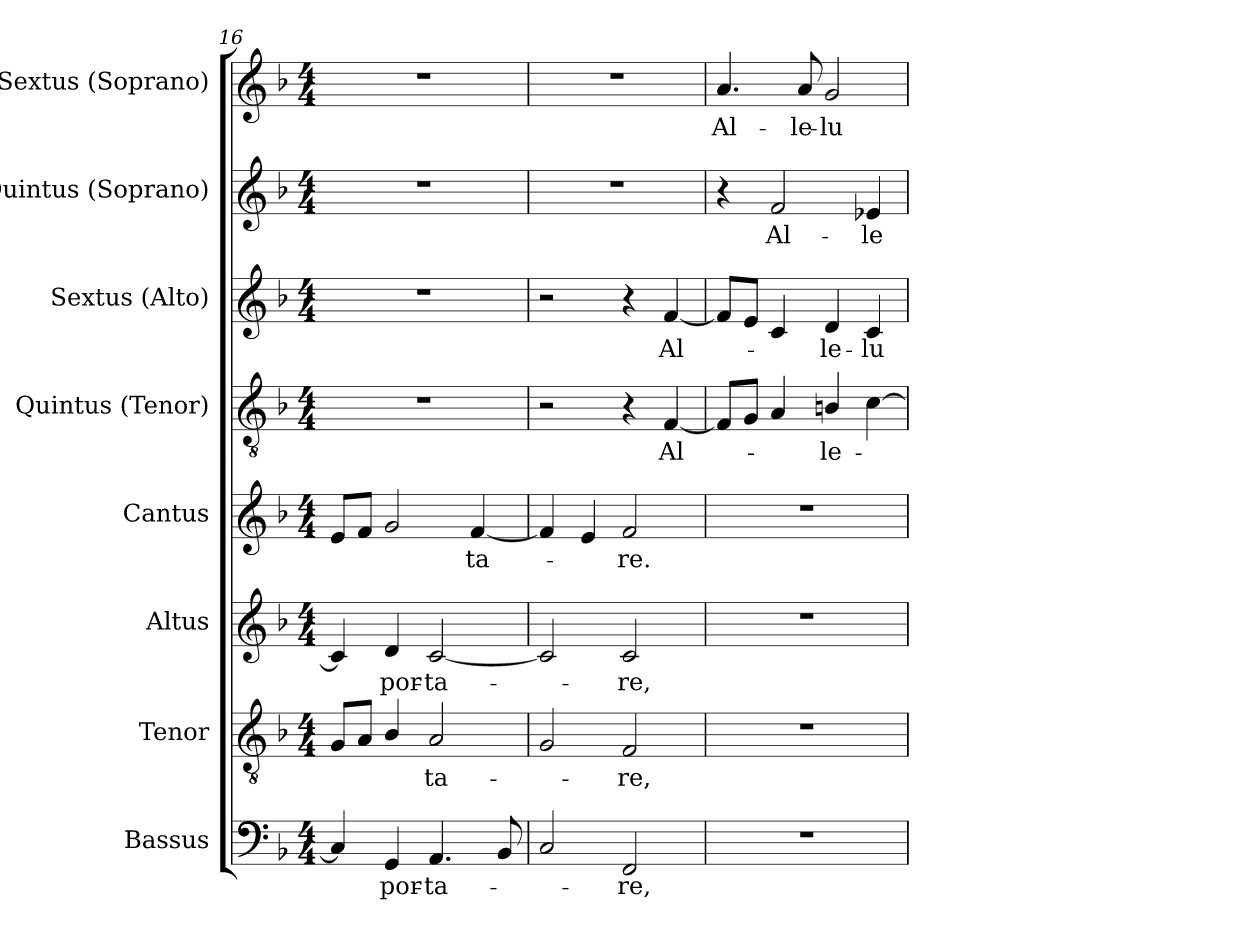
**kern	**text	**kern	**text	**kern	**text	**kern	**text	**kern	**text	**kern	**text	**kern	**text	**kern	**text
*part8	*part8	*part7	*part7	*part6	*part6	*part5	*part5	*part4	*part4	*part3	*part3	*part2	*part2	*part1	*part1
*staff8	*staff8	*staff7	*staff7	*staff6	*staff6	*staff5	*staff5	*staff4	*staff4	*staff3	*staff3	*staff2	*staff2	*staff1	*staff1
*I"Bassus	*	*I"Tenor	*	*I"Altus	*	*I"Cantus	*	*I"Quintus (Tenor)	*	*I"Sextus (Alto)	*	*I"Quintus (Soprano)	*	*I"Sextus (Soprano)	*
*I'B.	*	*I'T.	*	*I'A.	*	*I'S.	*	*I'T.	*	*I'A.	*	*I'S.	*	*I'S.	*
*clefF4	*	*clefGv2	*	*clefG2	*	*clefG2	*	*clefGv2	*	*clefG2	*	*clefG2	*	*clefG2	*
*	*	*ITrd7c12	*	*	*	*	*	*ITrd7c12	*	*	*	*	*	*	*
*k[b-]	*	*k[b-]	*	*k[b-]	*	*k[b-]	*	*k[b-]	*	*k[b-]	*	*k[b-]	*	*k[b-]	*
*F:	*	*F:	*	*F:	*	*F:	*	*F:	*	*F:	*	*F:	*	*F:	*
*M4/4	*	*M4/4	*	*M4/4	*	*M4/4	*	*M4/4	*	*M4/4	*	*M4/4	*	*M4/4	*
=16	=16	=16	=16	=16	=16	=16	=16	=16	=16	=16	=16	=16	=16	=16	=16
4Ci/]	.	8GGi/L	.	4ci/]	.	8ei/L	.	1r	.	1r	.	1r	.	1r	.
.	.	8AAi/J	.	.	.	8fi/J	.	.	.	.	.	.	.	.	.
!	!LO:LY:b:color=#000000	!	!	!	!	!	!	!	!	!	!	!	!	!	!
!	!	!	!	!	!LO:LY:b:color=#000000	!	!	!	!	!	!	!	!	!	!
4GGi/	por-	4BB-i/	.	4di/	por-	2gi/	.	.	.	.	.	.	.	.	.
!	!LO:LY:b:color=#000000	!	!	!	!	!	!	!	!	!	!	!	!	!	!
!	!	!	!LO:LY:b:color=#000000	!	!	!	!	!	!	!	!	!	!	!	!
!	!	!	!	!	!LO:LY:b:color=#000000	!	!	!	!	!	!	!	!	!	!
4.AAi/	-ta-	2AAi/	-ta-	[2ci/	-ta-	.	.	.	.	.	.	.	.	.	.
!	!	!	!	!	!	!	!LO:LY:b:color=#000000	!	!	!	!	!	!	!	!
.	.	.	.	.	.	[4fi/	-ta-	.	.	.	.	.	.	.	.
8BB-i/	.	.	.	.	.	.	.	.	.	.	.	.	.	.	.
!!LO:LB:g=z
=17	=17	=17	=17	=17	=17	=17	=17	=17	=17	=17	=17	=17	=17	=17	=17
2Ci/	.	2GGi/	.	2ci/]	.	4fi/]	.	2r	.	2r	.	1r	.	1r	.
.	.	.	.	.	.	4ei/	.	.	.	.	.	.	.	.	.
!	!LO:LY:b:color=#000000	!	!	!	!	!	!	!	!	!	!	!	!	!	!
!	!	!	!LO:LY:b:color=#000000	!	!	!	!	!	!	!	!	!	!	!	!
!	!	!	!	!	!LO:LY:b:color=#000000	!	!	!	!	!	!	!	!	!	!
!	!	!	!	!	!	!	!LO:LY:b:color=#000000	!	!	!	!	!	!	!	!
2FFi/	-re,	2FFi/	-re,	2ci/	-re,	2fi/	-re.	4r	.	4r	.	.	.	.	.
!	!	!	!	!	!	!	!	!	!LO:LY:b:color=#000000	!	!	!	!	!	!
!	!	!	!	!	!	!	!	!	!	!	!LO:LY:b:color=#000000	!	!	!	!
.	.	.	.	.	.	.	.	[4FFi/	Al-	[4fi/	Al-	.	.	.	.
=18	=18	=18	=18	=18	=18	=18	=18	=18	=18	=18	=18	=18	=18	=18	=18
!	!	!	!	!	!	!	!	!	!	!	!	!	!	!	!LO:LY:b:color=#000000
1r	.	1r	.	1r	.	1r	.	8FFi/L]	.	8fi/L]	.	4r	.	4.ai/	Al-
.	.	.	.	.	.	.	.	8GGi/J	.	8ei/J	.	.	.	.	.
!	!	!	!	!	!	!	!	!	!	!	!	!	!LO:LY:b:color=#000000	!	!
.	.	.	.	.	.	.	.	4AAi/	.	4ci/	.	2fi/	Al-	.	.
!	!	!	!	!	!	!	!	!	!	!	!	!	!	!	!LO:LY:b:color=#000000
.	.	.	.	.	.	.	.	.	.	.	.	.	.	8ai/	-le-
!	!	!	!	!	!	!	!	!	!LO:LY:b:color=#000000	!	!	!	!	!	!
!	!	!	!	!	!	!	!	!	!	!	!LO:LY:b:color=#000000	!	!	!	!
!	!	!	!	!	!	!	!	!	!	!	!	!	!	!	!LO:LY:b:color=#000000
.	.	.	.	.	.	.	.	4BBni/	-le-	4di/	-le-	.	.	2gi/	-lu-
!	!	!	!	!	!	!	!	!	!	!	!LO:LY:b:color=#000000	!	!	!	!
!	!	!	!	!	!	!	!	!	!	!	!	!	!LO:LY:b:color=#000000	!	!
.	.	.	.	.	.	.	.	[4Ci\	.	4ci/	-lu-	4e-Xi/	-le-	.	.
=	=	=	=	=	=	=	=	=	=	=	=	=	=	=	=
*-	*-	*-	*-	*-	*-	*-	*-	*-	*-	*-	*-	*-	*-	*-	*-
